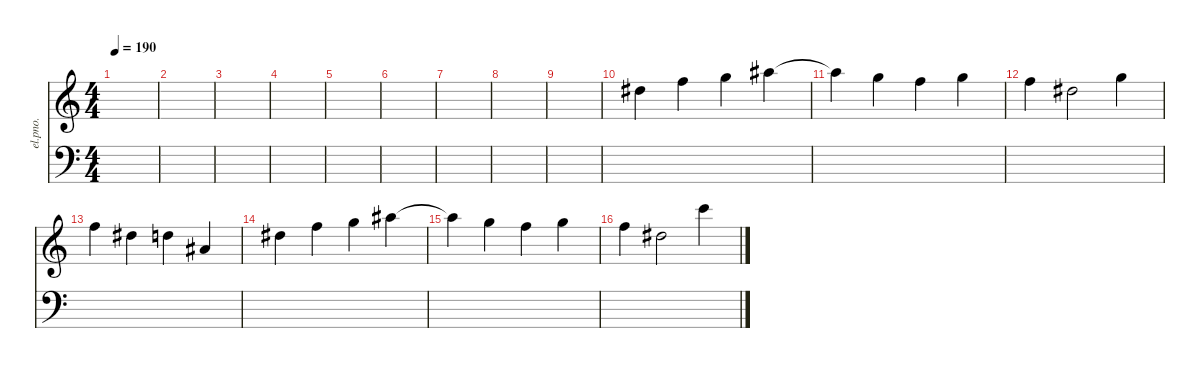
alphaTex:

\defaultSystemsLayout 4
\hideDynamics
\bracketExtendMode nobrackets
\track ("VocalOrKeyboardIDontKnow" "el.pno.") {instrument electricpiano1}
\staff {score}
\tuning (E4 B3 G3 D3 A2 E2)
\ts (4 4)
\tempo 190
\clef g2
\ks c
|
|
|
|
|
|
|
|
|
11.1{acc #}.4{beam Down} 13.1.4{beam Down} 15.1.4{beam Down} 18.1{acc #}.4{beam Down} |
18.1{t acc #}.4{beam Down} 15.1.4{beam Down} 13.1.4{beam Down} 15.1.4{beam Down} |
13.1.4{beam Down} 11.1{acc #}.2{beam Down} 15.1.4{beam Down} |
13.1.4{beam Down} 11.1{acc #}.4{beam Down} 10.1.4{beam Down} 6.1{acc #}.4{beam Up} |
11.1{acc #}.4{beam Down} 13.1.4{beam Down} 15.1.4{beam Down} 18.1{acc #}.4{beam Down} |
18.1{t acc #}.4{beam Down} 15.1.4{beam Down} 13.1.4{beam Down} 15.1.4{beam Down} |
13.1.4{beam Down} 11.1{acc #}.2{beam Down} 20.1.4{beam Down}
\staff {score}
\tuning (G2 D2 A1 E1 B0)
\clef f4
\ottava regular
\simile none
\ks c
|
|
|
|
|
|
|
|
|
|
|
|
|
|
|
